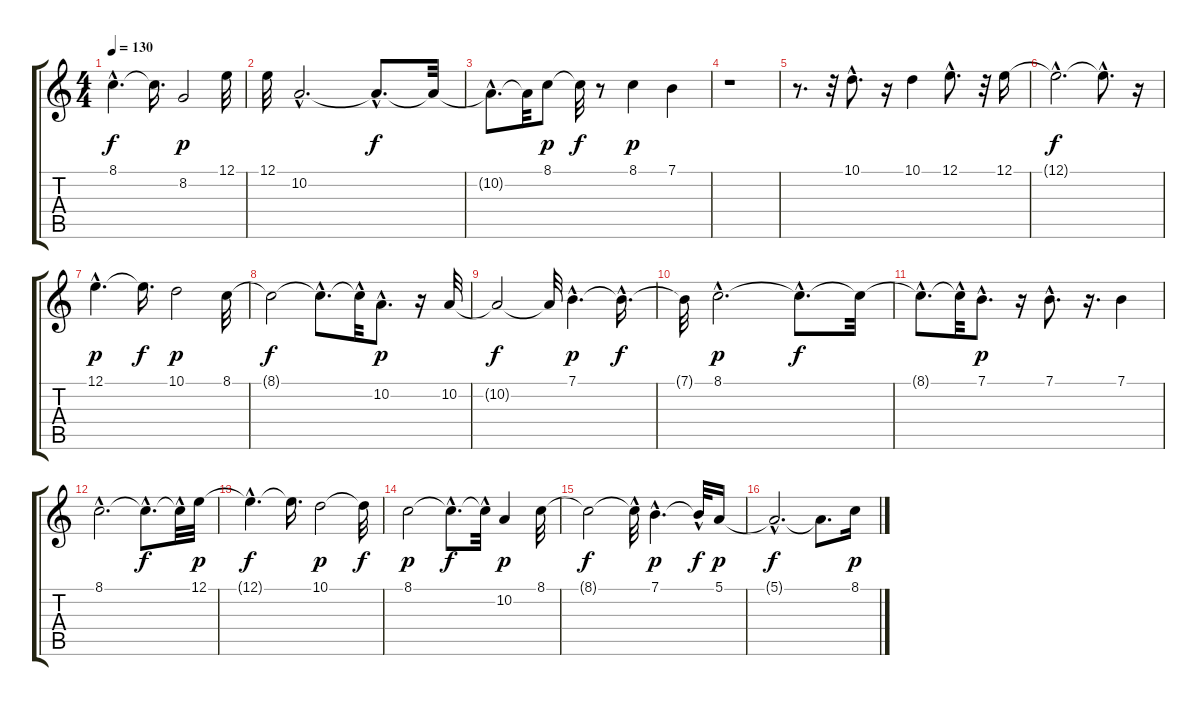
\track "" {instrument stringensemble2}
\staff {score tabs}
\tuning (E4 B3 G3 D3 A2 E2) {hide}
\ts (4 4)
\tempo 130
\clef g2
\ks c
8.1{hac t}.4{d dy f} 8.1{t}.16{d} 8.2.2{dy p} 12.1.32 |
12.1.32 10.2{hac}.2{d} 10.2{hac t}.8{d dy f} 10.2{t}.32 |
10.2{hac t}.8{d} 10.2{t}.32 8.1.8{dy p} 8.1{t}.32{dy f} r.8 8.1.4{dy p} 7.1.4 |
r.1 |
r.8{d} r.32 10.1{hac}.8{d} r.16 10.1.4 12.1{hac}.8{d} r.32 12.1.16 |
12.1{hac t}.2{d dy f} 12.1{hac t}.8{d} r.16 |
12.1{hac}.4{d dy p} 12.1{t}.16{d dy f} 10.1.2{dy p} 8.1.32 |
8.1{t}.2{dy f} 8.1{hac t}.8{d} 8.1{hac t}.32 10.2{hac}.8{d dy p} r.16 10.2.32 |
10.2{t}.2{dy f} 10.2{t}.32 7.1{hac}.4{d dy p} 7.1{hac t}.16{d dy f} |
7.1{t}.32 8.1{hac}.2{d dy p} 8.1{hac t}.8{d dy f} 8.1{t}.32 |
8.1{hac t}.8{d} 8.1{hac t}.32 7.1{hac}.8{d dy p} r.16 7.1{hac}.8{d} r.16{d} 7.1.4 |
8.1{hac}.2{d} 8.1{hac t}.8{d dy f} 8.1{hac t}.32 12.1.32{dy p} |
12.1{hac t}.4{d dy f} 12.1{t}.16{d} 10.1.2{dy p} 10.1{t}.32{dy f} |
8.1.2{dy p} 8.1{hac t}.8{d dy f} 8.1{hac t}.32 10.2.4{dy p} 8.1.32 |
8.1{t}.2{dy f} 8.1{hac t}.32 7.1{hac}.4{d dy p} 7.1{hac t}.32{dy f} 5.1.16{dy p} |
5.1{hac t}.2{d dy f} 5.1{t}.8{d} 8.1.16{dy p}
